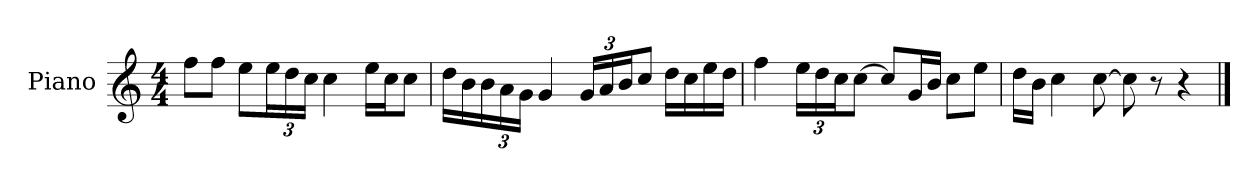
**kern
*part1
*staff1
*I"Piano
*I'P-no
*clefG2
*k[]
*M4/4
*MM90
=1
8ff\L
8ff\J
8ee\L
*Xbrackettup
24ee\L
24dd\
24cc\JJ
4cc\
16ee\LL
16cc\J
8cc\J
=2
16dd\LL
16b\
24b\
24a\
24g\JJ
4g/
24g/LL
24a/
24b/J
8cc/J
16dd\LL
16cc\
16ee\
16dd\JJ
=3
4ff\
24ee\LL
24dd\
24cc\J
[8cc\J
8cc/L]
16g/L
16b/JJ
8cc\L
8ee\J
=4
16dd\LL
16b\JJ
4cc\
[8cc\
8cc\]
8r
4r
==
*-
